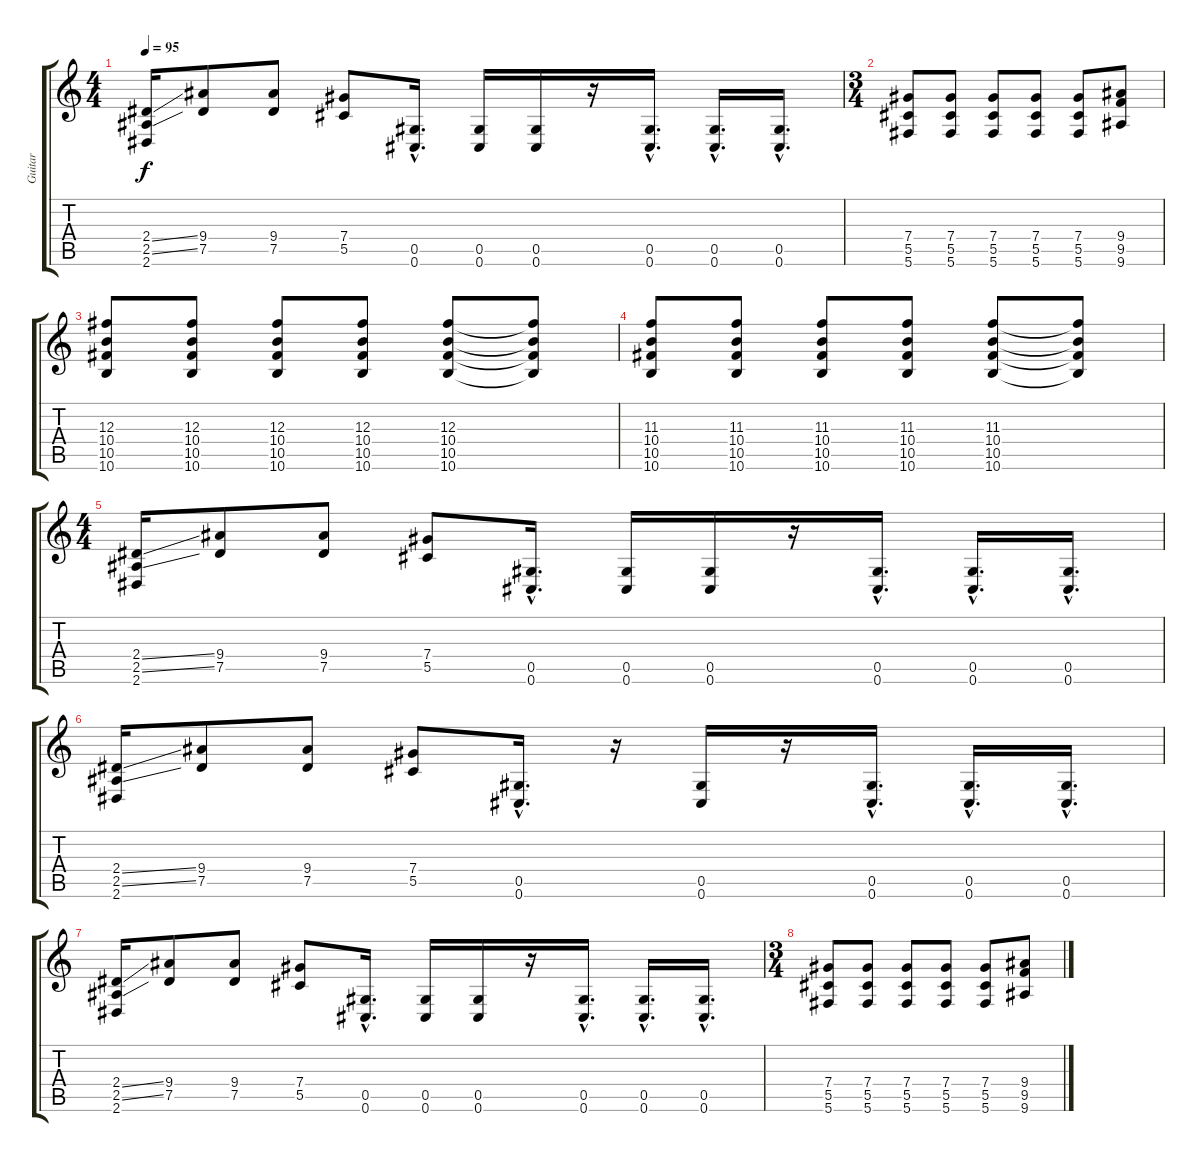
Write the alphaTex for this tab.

\track ("Guitar" "Guitar") {instrument distortionguitar}
\staff {score tabs}
\tuning (Eb4 Bb3 Gb3 Db3 Ab2 Db2) {hide}
\ts (4 4)
\tempo 95
\clef g2
\ks c
(2.4{ss} 2.5{ss} 2.6).16{dy f} (9.4 7.5).8 (9.4 7.5).8 (7.4 5.5).8 (0.5{hac} 0.6{hac}).16{d} (0.5 0.6).16 (0.5 0.6).16 r.16 (0.5{hac} 0.6{hac}).16{d} (0.5{hac} 0.6{hac}).16{d} (0.5{hac} 0.6{hac}).16{d} |
\ts (3 4)
(7.4 5.5 5.6).8 (7.4 5.5 5.6).8 (7.4 5.5 5.6).8 (7.4 5.5 5.6).8 (7.4 5.5 5.6).8 (9.4 9.5 9.6).8 |
(12.3 10.4 10.5 10.6).8 (12.3 10.4 10.5 10.6).8 (12.3 10.4 10.5 10.6).8 (12.3 10.4 10.5 10.6).8 (12.3 10.4 10.5 10.6).8 (12.3{t} 10.4{t} 10.5{t} 10.6{t}).8 |
(11.3 10.4 10.5 10.6).8 (11.3 10.4 10.5 10.6).8 (11.3 10.4 10.5 10.6).8 (11.3 10.4 10.5 10.6).8 (11.3 10.4 10.5 10.6).8 (11.3{t} 10.4{t} 10.5{t} 10.6{t}).8 |
\ts (4 4)
(2.4{ss} 2.5{ss} 2.6).16 (9.4 7.5).8 (9.4 7.5).8 (7.4 5.5).8 (0.5{hac} 0.6{hac}).16{d} (0.5 0.6).16 (0.5 0.6).16 r.16 (0.5{hac} 0.6{hac}).16{d} (0.5{hac} 0.6{hac}).16{d} (0.5{hac} 0.6{hac}).16{d} |
(2.4{ss} 2.5{ss} 2.6).16 (9.4 7.5).8 (9.4 7.5).8 (7.4 5.5).8 (0.5{hac} 0.6{hac}).16{d} r.16 (0.5 0.6).16 r.16 (0.5{hac} 0.6{hac}).16{d} (0.5{hac} 0.6{hac}).16{d} (0.5{hac} 0.6{hac}).16{d} |
(2.4{ss} 2.5{ss} 2.6).16 (9.4 7.5).8 (9.4 7.5).8 (7.4 5.5).8 (0.5{hac} 0.6{hac}).16{d} (0.5 0.6).16 (0.5 0.6).16 r.16 (0.5{hac} 0.6{hac}).16{d} (0.5{hac} 0.6{hac}).16{d} (0.5{hac} 0.6{hac}).16{d} |
\ts (3 4)
(7.4 5.5 5.6).8 (7.4 5.5 5.6).8 (7.4 5.5 5.6).8 (7.4 5.5 5.6).8 (7.4 5.5 5.6).8 (9.4 9.5 9.6).8
